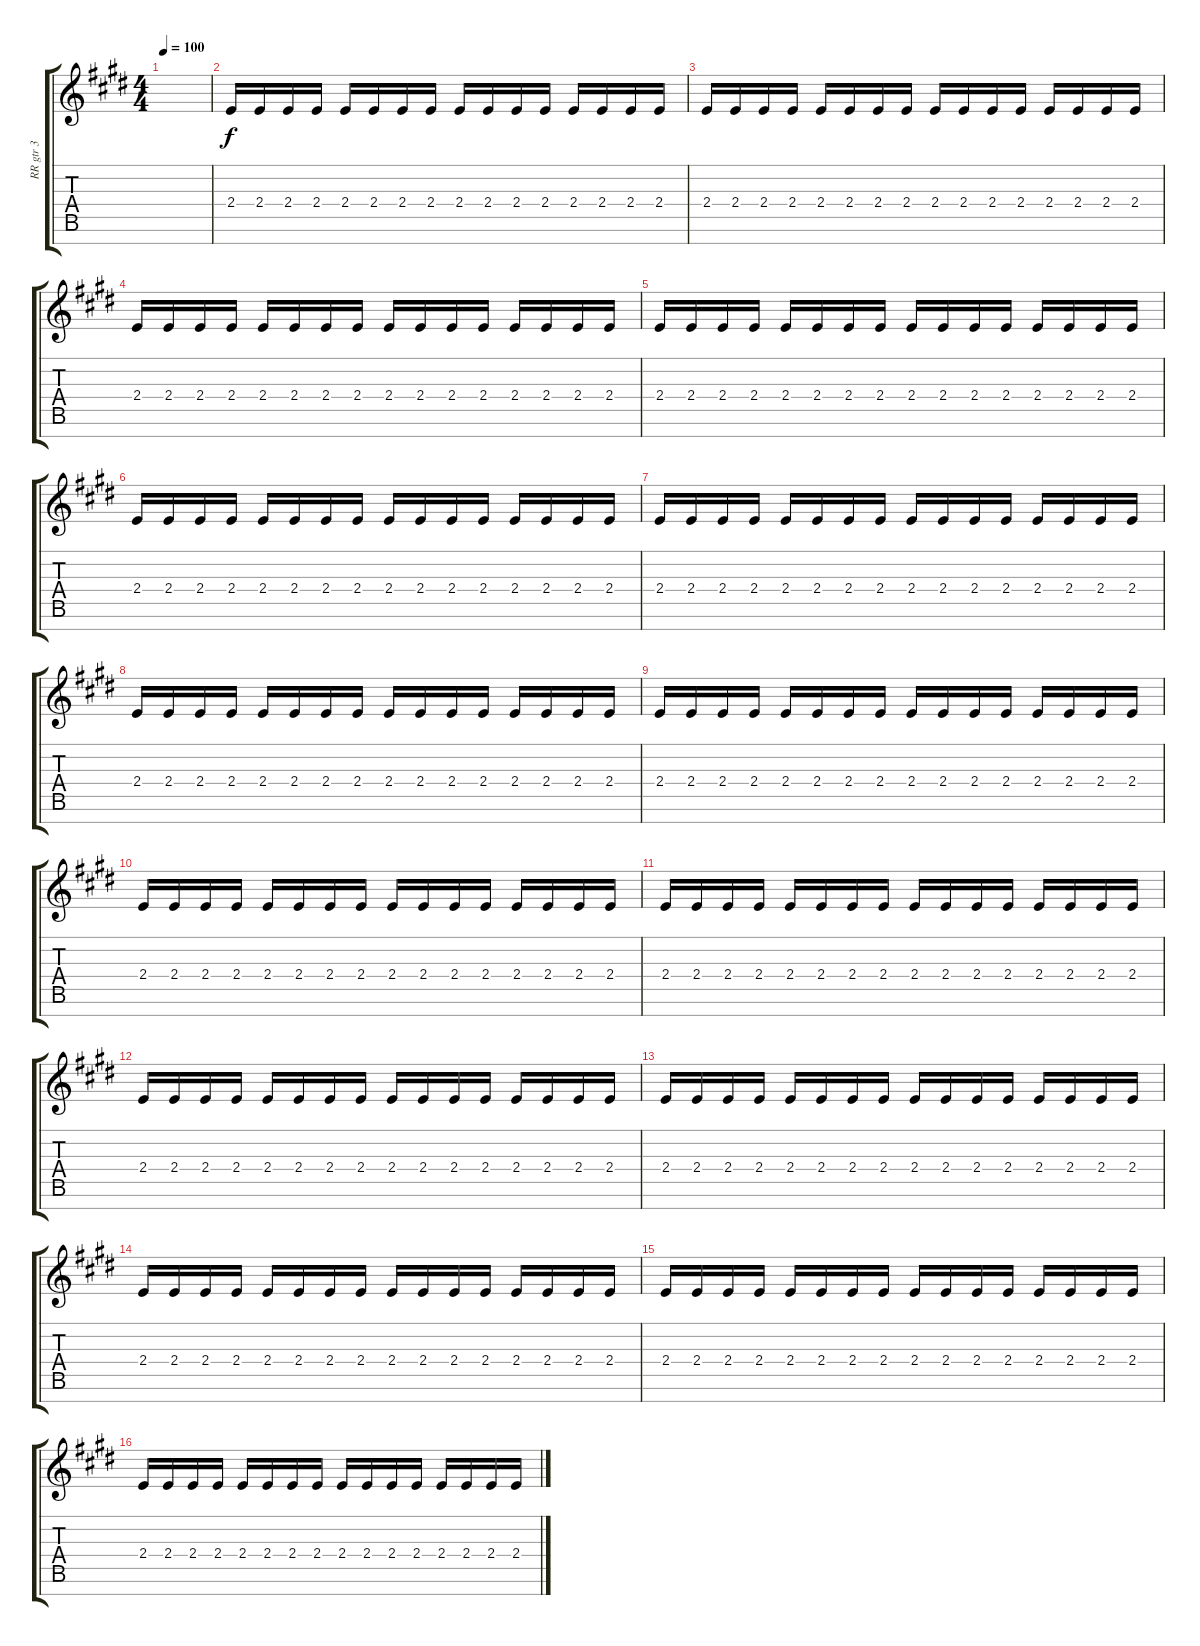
\track ("RR gtr 3" "RR gtr 3") {instrument electricguitarmuted}
\staff {score tabs}
\tuning (E4 B3 G3 D3 A2 E2 B1) {hide}
\ts (4 4)
\tempo 100
\clef g2
\ks e
|
2.4.16 2.4.16 2.4.16 2.4.16 2.4.16 2.4.16 2.4.16 2.4.16 2.4.16 2.4.16 2.4.16 2.4.16 2.4.16 2.4.16 2.4.16 2.4.16 |
2.4.16 2.4.16 2.4.16 2.4.16 2.4.16 2.4.16 2.4.16 2.4.16 2.4.16 2.4.16 2.4.16 2.4.16 2.4.16 2.4.16 2.4.16 2.4.16 |
2.4.16 2.4.16 2.4.16 2.4.16 2.4.16 2.4.16 2.4.16 2.4.16 2.4.16 2.4.16 2.4.16 2.4.16 2.4.16 2.4.16 2.4.16 2.4.16 |
2.4.16 2.4.16 2.4.16 2.4.16 2.4.16 2.4.16 2.4.16 2.4.16 2.4.16 2.4.16 2.4.16 2.4.16 2.4.16 2.4.16 2.4.16 2.4.16 |
2.4.16 2.4.16 2.4.16 2.4.16 2.4.16 2.4.16 2.4.16 2.4.16 2.4.16 2.4.16 2.4.16 2.4.16 2.4.16 2.4.16 2.4.16 2.4.16 |
2.4.16 2.4.16 2.4.16 2.4.16 2.4.16 2.4.16 2.4.16 2.4.16 2.4.16 2.4.16 2.4.16 2.4.16 2.4.16 2.4.16 2.4.16 2.4.16 |
2.4.16 2.4.16 2.4.16 2.4.16 2.4.16 2.4.16 2.4.16 2.4.16 2.4.16 2.4.16 2.4.16 2.4.16 2.4.16 2.4.16 2.4.16 2.4.16 |
2.4.16 2.4.16 2.4.16 2.4.16 2.4.16 2.4.16 2.4.16 2.4.16 2.4.16 2.4.16 2.4.16 2.4.16 2.4.16 2.4.16 2.4.16 2.4.16 |
2.4.16 2.4.16 2.4.16 2.4.16 2.4.16 2.4.16 2.4.16 2.4.16 2.4.16 2.4.16 2.4.16 2.4.16 2.4.16 2.4.16 2.4.16 2.4.16 |
2.4.16 2.4.16 2.4.16 2.4.16 2.4.16 2.4.16 2.4.16 2.4.16 2.4.16 2.4.16 2.4.16 2.4.16 2.4.16 2.4.16 2.4.16 2.4.16 |
2.4.16 2.4.16 2.4.16 2.4.16 2.4.16 2.4.16 2.4.16 2.4.16 2.4.16 2.4.16 2.4.16 2.4.16 2.4.16 2.4.16 2.4.16 2.4.16 |
2.4.16 2.4.16 2.4.16 2.4.16 2.4.16 2.4.16 2.4.16 2.4.16 2.4.16 2.4.16 2.4.16 2.4.16 2.4.16 2.4.16 2.4.16 2.4.16 |
2.4.16 2.4.16 2.4.16 2.4.16 2.4.16 2.4.16 2.4.16 2.4.16 2.4.16 2.4.16 2.4.16 2.4.16 2.4.16 2.4.16 2.4.16 2.4.16 |
2.4.16 2.4.16 2.4.16 2.4.16 2.4.16 2.4.16 2.4.16 2.4.16 2.4.16 2.4.16 2.4.16 2.4.16 2.4.16 2.4.16 2.4.16 2.4.16 |
2.4.16 2.4.16 2.4.16 2.4.16 2.4.16 2.4.16 2.4.16 2.4.16 2.4.16 2.4.16 2.4.16 2.4.16 2.4.16 2.4.16 2.4.16 2.4.16
